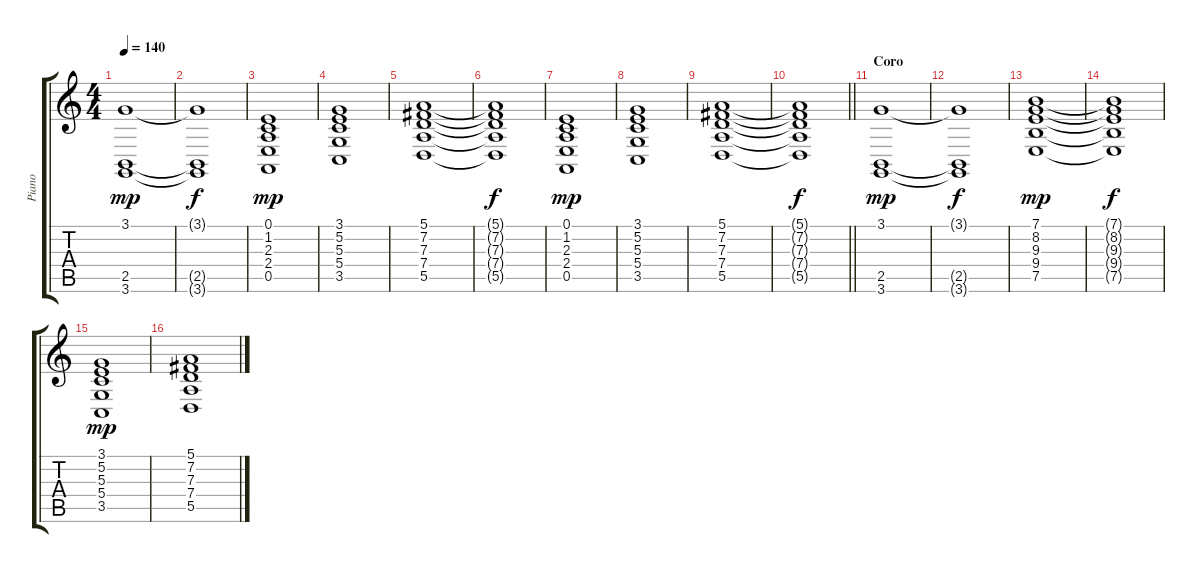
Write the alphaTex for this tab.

\track ("Piano" "Piano") {instrument synthstrings2}
\staff {score tabs}
\tuning (E4 B3 G3 D3 A2 E2) {hide}
\ts (4 4)
\tempo 140
\clef g2
\ks c
(3.1 2.5 3.6).1{dy mp} |
(3.1{t} 2.5{t} 3.6{t}).1{dy f} |
(0.1 1.2 2.3 2.4 0.5).1{dy mp} |
(3.1 5.2 5.3 5.4 3.5).1 |
(5.1 7.2 7.3 7.4 5.5).1 |
(5.1{t} 7.2{t} 7.3{t} 7.4{t} 5.5{t}).1{dy f} |
(0.1 1.2 2.3 2.4 0.5).1{dy mp} |
(3.1 5.2 5.3 5.4 3.5).1 |
(5.1 7.2 7.3 7.4 5.5).1 |
\barLineRight lightlight
(5.1{t} 7.2{t} 7.3{t} 7.4{t} 5.5{t}).1{dy f} |
\section ("" "Coro")
(3.1 2.5 3.6).1{dy mp} |
(3.1{t} 2.5{t} 3.6{t}).1{dy f} |
(7.1 8.2 9.3 9.4 7.5).1{dy mp} |
(7.1{t} 8.2{t} 9.3{t} 9.4{t} 7.5{t}).1{dy f} |
(3.1 5.2 5.3 5.4 3.5).1{dy mp} |
(5.1 7.2 7.3 7.4 5.5).1
